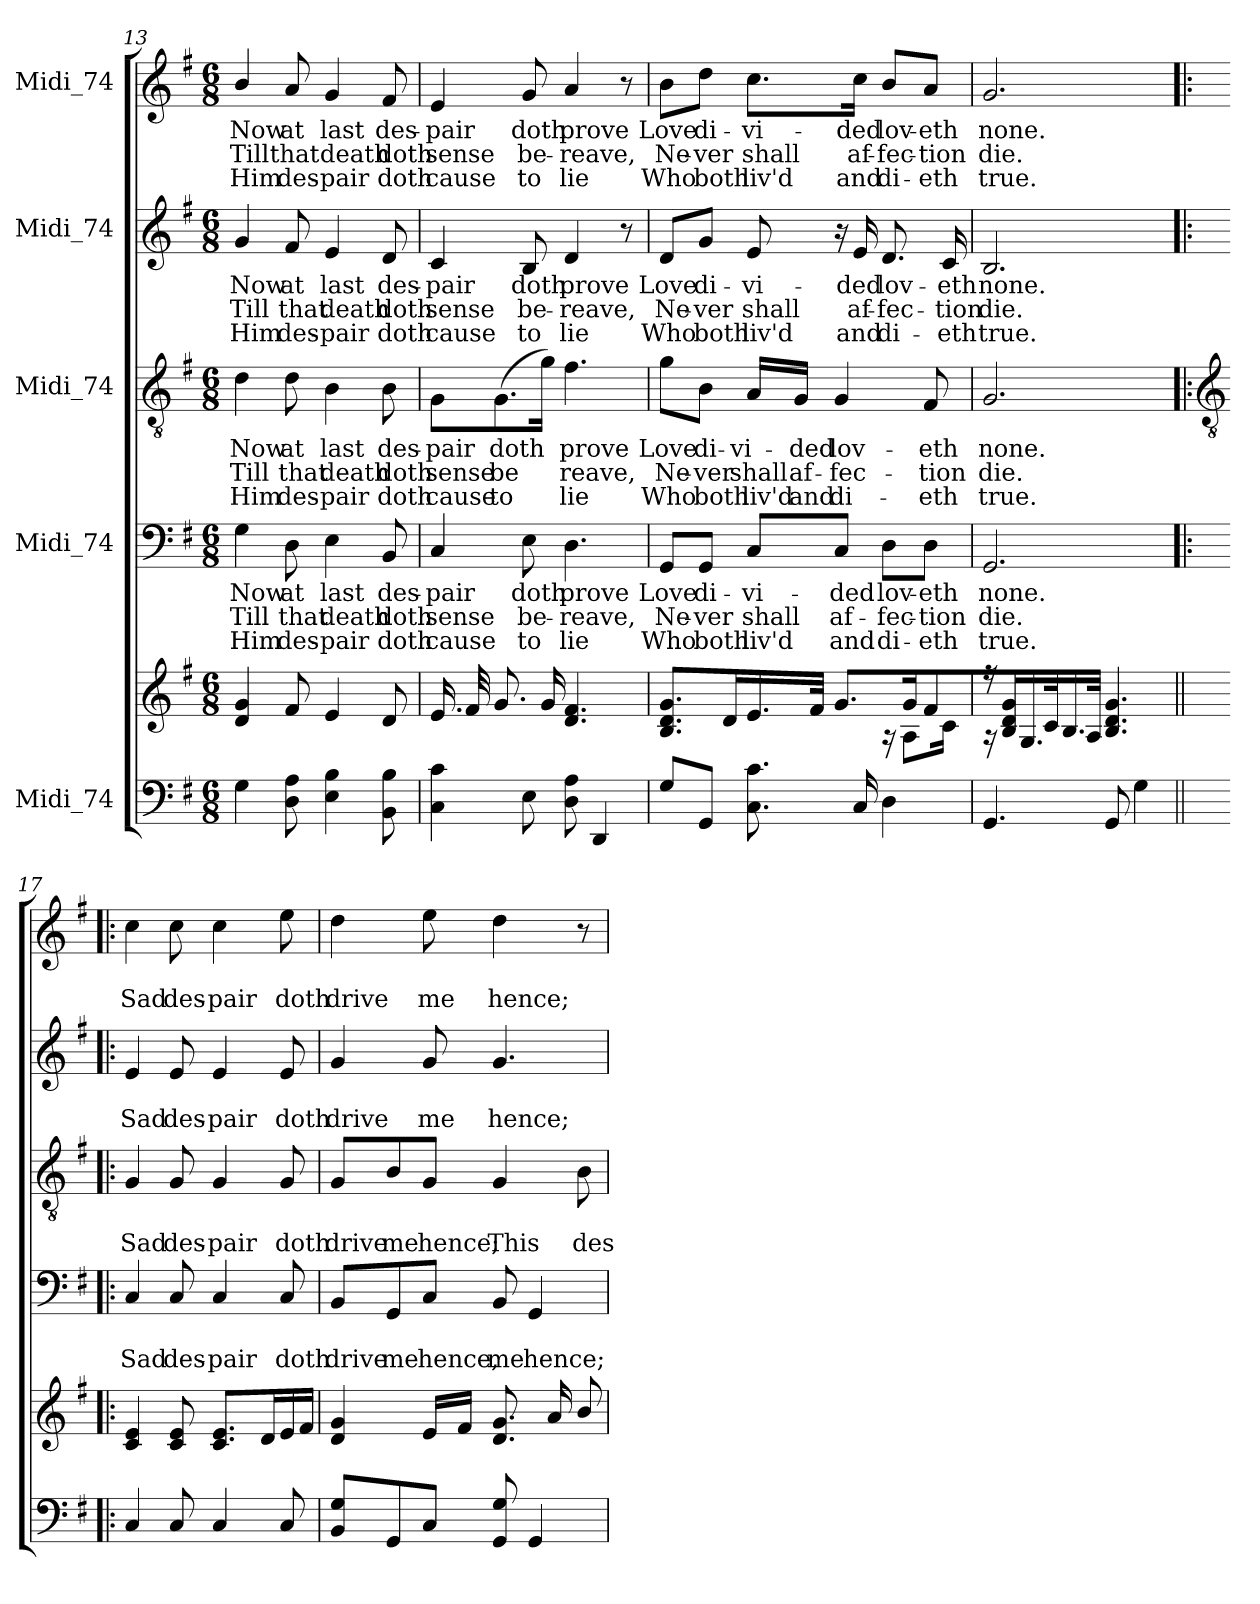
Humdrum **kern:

**kern	**kern	**kern	**text	**text	**text	**kern	**text	**text	**text	**kern	**text	**text	**text	**kern	**text	**text	**text
*part5	*part5	*part4	*part4	*part4	*part4	*part3	*part3	*part3	*part3	*part2	*part2	*part2	*part2	*part1	*part1	*part1	*part1
*staff6	*staff5	*staff4	*staff4	*staff4	*staff4	*staff3	*staff3	*staff3	*staff3	*staff2	*staff2	*staff2	*staff2	*staff1	*staff1	*staff1	*staff1
*I"Midi_74	*	*I"Midi_74	*	*	*	*I"Midi_74	*	*	*	*I"Midi_74	*	*	*	*I"Midi_74	*	*	*
!!LO:LB:g=z
*clefF4	*clefG2	*clefF4	*	*	*	*clefGv2	*	*	*	*clefG2	*	*	*	*clefG2	*	*	*
*k[f#]	*k[f#]	*k[f#]	*	*	*	*k[f#]	*	*	*	*k[f#]	*	*	*	*k[f#]	*	*	*
*G:	*G:	*G:	*	*	*	*G:	*	*	*	*G:	*	*	*	*G:	*	*	*
*M6/8	*M6/8	*M6/8	*	*	*	*M6/8	*	*	*	*M6/8	*	*	*	*M6/8	*	*	*
=13	=13	=13	=13	=13	=13	=13	=13	=13	=13	=13	=13	=13	=13	=13	=13	=13	=13
*	*^	*	*	*	*	*	*	*	*	*	*	*	*	*	*	*	*
!	!	!LO:N:vis=1	!	!LO:LY:b	!LO:LY:b	!LO:LY:b	!	!LO:LY:b	!LO:LY:b	!LO:LY:b	!	!LO:LY:b	!LO:LY:b	!LO:LY:b	!	!LO:LY:b	!LO:LY:b	!LO:LY:b
4G	4d/ 4g/	2.ryy	4G	Now	Till	Him	4d	Now	Till	Him	4g	Now	Till	Him	4b/	Now	Till	Him
!	!	!	!	!LO:LY:b	!LO:LY:b	!LO:LY:b	!	!LO:LY:b	!LO:LY:b	!LO:LY:b	!	!LO:LY:b	!LO:LY:b	!LO:LY:b	!	!LO:LY:b	!LO:LY:b	!LO:LY:b
8D 8A	8f#/	.	8D	at	that	des-	8d	at	that	des-	8f#	at	that	des-	8a	at	that	des-
!	!	!	!	!LO:LY:b	!LO:LY:b	!LO:LY:b	!	!LO:LY:b	!LO:LY:b	!LO:LY:b	!	!LO:LY:b	!LO:LY:b	!LO:LY:b	!	!LO:LY:b	!LO:LY:b	!LO:LY:b
4E 4B	4e/	.	4E	-last	death	pair	4B	-last	death	pair	4e	-last	death	pair	4g	-last	death	pair
!	!	!	!	!LO:LY:b	!LO:LY:b	!LO:LY:b	!	!LO:LY:b	!LO:LY:b	!LO:LY:b	!	!LO:LY:b	!LO:LY:b	!LO:LY:b	!	!LO:LY:b	!LO:LY:b	!LO:LY:b
8BB 8B	8d/	.	8BB	des-	-doth	doth	8B	des-	-doth	doth	8d	des-	-doth	doth	8f#	des-	-doth	doth
=14	=14	=14	=14	=14	=14	=14	=14	=14	=14	=14	=14	=14	=14	=14	=14	=14	=14	=14
!	!	!LO:N:vis=1	!	!LO:LY:b	!LO:LY:b	!LO:LY:b	!	!LO:LY:b	!LO:LY:b	!LO:LY:b	!	!LO:LY:b	!LO:LY:b	!LO:LY:b	!	!LO:LY:b	!LO:LY:b	!LO:LY:b
4C 4c	16.e/LL	2.ryy	4C	pair	sense	cause	8GL	pair	sense	cause	4c	pair	sense	cause	4e	pair	sense	cause
.	32f#/L	.	.	.	.	.	.	.	.	.	.	.	.	.	.	.	.	.
!	!	!	!	!	!	!	!	!LO:LY:b	!LO:LY:b	!LO:LY:b	!	!	!	!	!	!	!	!
.	8.g/	.	.	.	.	.	(>8.G	doth	be	to	.	.	.	.	.	.	.	.
!	!	!	!	!LO:LY:b	!LO:LY:b	!LO:LY:b	!	!	!	!	!	!LO:LY:b	!LO:LY:b	!LO:LY:b	!	!LO:LY:b	!LO:LY:b	!LO:LY:b
8E	.	.	8E	doth	be-	-to	.	.	.	.	8B	doth	be-	-to	8g	doth	be-	-to
.	16g/J	.	.	.	.	.	16gJ)	.	.	.	.	.	.	.	.	.	.	.
!	!	!	!	!LO:LY:b	!LO:LY:b	!LO:LY:b	!	!LO:LY:b	!LO:LY:b	!LO:LY:b	!	!LO:LY:b	!LO:LY:b	!LO:LY:b	!	!LO:LY:b	!LO:LY:b	!LO:LY:b
8D 8A	4.d/ 4.f#/	.	4.D	prove	reave,	lie	4.f#	prove	reave,	lie	4d	prove	reave,	lie	4a	prove	reave,	lie
4DD	.	.	.	.	.	.	.	.	.	.	.	.	.	.	.	.	.	.
.	.	.	.	.	.	.	.	.	.	.	8r	.	.	.	8r	.	.	.
=15	=15	=15	=15	=15	=15	=15	=15	=15	=15	=15	=15	=15	=15	=15	=15	=15	=15	=15
!	!	!	!	!LO:LY:b	!LO:LY:b	!LO:LY:b	!	!LO:LY:b	!LO:LY:b	!LO:LY:b	!	!LO:LY:b	!LO:LY:b	!LO:LY:b	!	!LO:LY:b	!LO:LY:b	!LO:LY:b
8GL	8.B/ 8.d/ 8.g/L	2ryy	8GGL	Love	Ne-	-Who	8gL	Love	Ne-	-Who	8dL	Love	Ne-	-Who	8bL	Love	Ne-	-Who
!	!	!	!	!LO:LY:b	!LO:LY:b	!LO:LY:b	!	!LO:LY:b	!LO:LY:b	!LO:LY:b	!	!LO:LY:b	!LO:LY:b	!LO:LY:b	!	!LO:LY:b	!LO:LY:b	!LO:LY:b
8GGJ	.	.	8GGJ	di-	-ver	both	8BJ	di-	-ver	both	8gJ	di-	-ver	both	8ddJ	di-	-ver	both
.	16d/L	.	.	.	.	.	.	.	.	.	.	.	.	.	.	.	.	.
!	!	!	!	!LO:LY:b	!LO:LY:b	!LO:LY:b	!	!LO:LY:b	!LO:LY:b	!LO:LY:b	!	!LO:LY:b	!LO:LY:b	!LO:LY:b	!	!LO:LY:b	!LO:LY:b	!LO:LY:b
8.C 8.cL	16.e/	.	8CL	vi-	-shall	liv'd	16ALL	vi-	-shall	liv'd	8e	vi-	-shall	liv'd	8.ccL	vi-	-shall	liv'd
!	!	!	!	!	!	!	!	!LO:LY:b	!LO:LY:b	!LO:LY:b	!	!	!	!	!	!	!	!
.	.	.	.	.	.	.	16GJJ	ded	af-	-and	.	.	.	.	.	.	.	.
.	32f#/JJ	.	.	.	.	.	.	.	.	.	.	.	.	.	.	.	.	.
!	!	!	!	!LO:LY:b	!LO:LY:b	!LO:LY:b	!	!LO:LY:b	!LO:LY:b	!LO:LY:b	!	!	!	!	!	!	!	!
.	8.g/L	.	8CJ	ded	af-	-and	4G	lov-	-fec-	-di-	16r	.	.	.	.	.	.	.
!	!	!	!	!	!	!	!	!	!	!	!	!LO:LY:b	!LO:LY:b	!LO:LY:b	!	!LO:LY:b	!LO:LY:b	!LO:LY:b
16C	.	.	.	.	.	.	.	.	.	.	16eLL	ded	af-	-and	16ccJ	ded	af-	-and
!	!	!	!	!LO:LY:b	!LO:LY:b	!LO:LY:b	!	!	!	!	!	!LO:LY:b	!LO:LY:b	!LO:LY:b	!	!LO:LY:b	!LO:LY:b	!LO:LY:b
4D	.	16r	8DL	lov-	-fec-	-di-	.	.	.	.	8.d	lov-	-fec-	-di-	8bL	lov-	-fec-	-di-
.	16g/L	8A\L	.	.	.	.	.	.	.	.	.	.	.	.	.	.	.	.
!	!	!	!	!LO:LY:b	!LO:LY:b	!LO:LY:b	!	!LO:LY:b	!LO:LY:b	!LO:LY:b	!	!	!	!	!	!LO:LY:b	!LO:LY:b	!LO:LY:b
.	8f#/J	.	8DJ	-eth	tion	eth	8F#	-eth	tion	eth	.	.	.	.	8aJ	-eth	tion	eth
!	!	!	!	!	!	!	!	!	!	!	!	!LO:LY:b	!LO:LY:b	!LO:LY:b	!	!	!	!
.	.	16c\J	.	.	.	.	.	.	.	.	16cJ	-eth	tion	eth	.	.	.	.
=16	=16	=16	=16	=16	=16	=16	=16	=16	=16	=16	=16	=16	=16	=16	=16	=16	=16	=16
!	!	!	!	!LO:LY:b	!LO:LY:b	!LO:LY:b	!	!LO:LY:b	!LO:LY:b	!LO:LY:b	!	!LO:LY:b	!LO:LY:b	!LO:LY:b	!	!LO:LY:b	!LO:LY:b	!LO:LY:b
4.GG	16r	16r	2.GG	none.	die.	true.	2.G	none.	die.	true.	2.B	none.	die.	true.	2.g	none.	die.	true.
.	16B/ 16d/ 16g/	16ryy	.	.	.	.	.	.	.	.	.	.	.	.	.	.	.	.
.	16.G/	8ryy	.	.	.	.	.	.	.	.	.	.	.	.	.	.	.	.
.	32c/L	.	.	.	.	.	.	.	.	.	.	.	.	.	.	.	.	.
.	16.B/	4ryy	.	.	.	.	.	.	.	.	.	.	.	.	.	.	.	.
.	32A/JJ	.	.	.	.	.	.	.	.	.	.	.	.	.	.	.	.	.
8GG	4.B/ 4.d/ 4.g/	.	.	.	.	.	.	.	.	.	.	.	.	.	.	.	.	.
4G	.	4ryy	.	.	.	.	.	.	.	.	.	.	.	.	.	.	.	.
!!LO:LB:g=z
=17||	=17||	=17||	=17!|:	=17!|:	=17!|:	=17!|:	=17!|:	=17!|:	=17!|:	=17!|:	=17!|:	=17!|:	=17!|:	=17!|:	=17!|:	=17!|:	=17!|:	=17!|:
*	*	*	*	*	*	*	*clefGv2	*	*	*	*	*	*	*	*	*	*	*
*^	*	*	*	*	*	*	*	*	*	*	*	*	*	*	*	*	*	*
!	!LO:N:vis=1	!	!	!	!	!LO:LY:b	!	!	!	!LO:LY:b	!	!	!	!LO:LY:b	!	!	!	!LO:LY:b	!
4C/	2.ryy	4c/ 4e/	2ryy	4C	.	Sad	.	4G	.	Sad	.	4e	.	Sad	.	4cc	.	Sad	.
!	!	!	!	!	!	!LO:LY:b	!	!	!	!LO:LY:b	!	!	!	!LO:LY:b	!	!	!	!LO:LY:b	!
8C/	.	8c/ 8e/	.	8C	.	des-	.	8G	.	des-	.	8e	.	des-	.	8cc	.	des-	.
!	!	!	!	!	!	!LO:LY:b	!	!	!	!LO:LY:b	!	!	!	!LO:LY:b	!	!	!	!LO:LY:b	!
4C/	.	8.c/ 8.e/L	.	4C	.	-pair	.	4G	.	-pair	.	4e	.	-pair	.	4cc	.	-pair	.
.	.	.	4ryy	.	.	.	.	.	.	.	.	.	.	.	.	.	.	.	.
.	.	16d/L	.	.	.	.	.	.	.	.	.	.	.	.	.	.	.	.	.
!	!	!	!	!	!	!LO:LY:b	!	!	!	!LO:LY:b	!	!	!	!LO:LY:b	!	!	!	!LO:LY:b	!
8C/	.	16e/	.	8C	.	doth	.	8G	.	doth	.	8e	.	doth	.	8ee	.	doth	.
.	.	16f#/JJ	.	.	.	.	.	.	.	.	.	.	.	.	.	.	.	.	.
=18	=18	=18	=18	=18	=18	=18	=18	=18	=18	=18	=18	=18	=18	=18	=18	=18	=18	=18	=18
!	!LO:N:vis=1	!	!	!	!	!LO:LY:b	!	!	!	!LO:LY:b	!	!	!	!LO:LY:b	!	!	!	!LO:LY:b	!
8BB/ 8G/L	2.ryy	4d/ 4g/	2ryy	8BBL	.	drive	.	8GL	.	drive	.	4g	.	drive	.	4dd	.	drive	.
!	!	!	!	!	!	!LO:LY:b	!	!	!	!LO:LY:b	!	!	!	!	!	!	!	!	!
8GG/	.	.	.	8GG	.	me	.	8B	.	me	.	.	.	.	.	.	.	.	.
!	!	!	!	!	!	!LO:LY:b	!	!	!	!LO:LY:b	!	!	!	!LO:LY:b	!	!	!	!LO:LY:b	!
8C/J	.	16e/LL	.	8CJ	.	hence,	.	8GJ	.	hence;	.	8g	.	me	.	8ee	.	me	.
.	.	16f#/JJ	.	.	.	.	.	.	.	.	.	.	.	.	.	.	.	.	.
!	!	!	!	!	!	!LO:LY:b	!	!	!	!LO:LY:b	!	!	!	!LO:LY:b	!	!	!	!LO:LY:b	!
8GG/ 8G/	.	8.d/ 8.g/L	.	8BB	.	me	.	4G	.	This	.	4.g	.	hence;	.	4dd	.	hence;	.
!	!	!	!	!	!	!LO:LY:b	!	!	!	!	!	!	!	!	!	!	!	!	!
4GG/	.	.	4ryy	4GG	.	hence;	.	.	.	.	.	.	.	.	.	.	.	.	.
.	.	16a/L	.	.	.	.	.	.	.	.	.	.	.	.	.	.	.	.	.
!	!	!	!	!	!	!	!	!	!	!LO:LY:b	!	!	!	!	!	!	!	!	!
.	.	8b/J	.	.	.	.	.	8B	.	des-	.	.	.	.	.	8r	.	.	.
*v	*v	*	*	*	*	*	*	*	*	*	*	*	*	*	*	*	*	*	*
*	*v	*v	*	*	*	*	*	*	*	*	*	*	*	*	*	*	*	*
=	=	=	=	=	=	=	=	=	=	=	=	=	=	=	=	=	=
*-	*-	*-	*-	*-	*-	*-	*-	*-	*-	*-	*-	*-	*-	*-	*-	*-	*-
